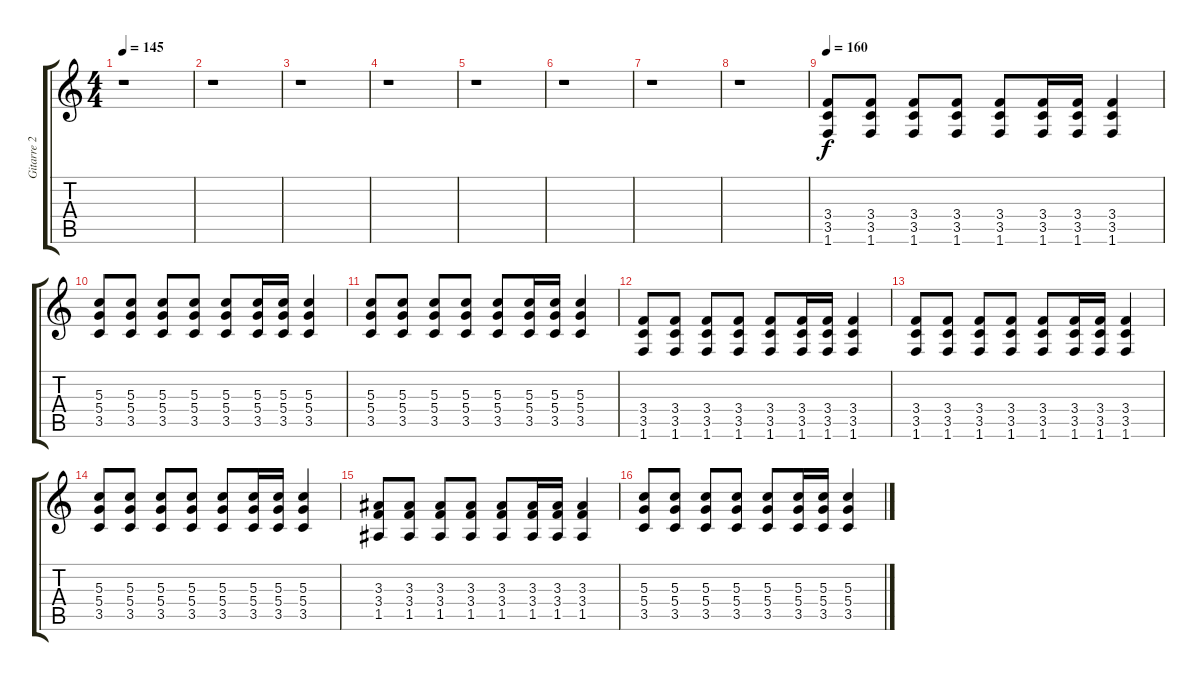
\track ("Gitarre 2" "Gitarre 2") {instrument distortionguitar}
\staff {score tabs}
\tuning (E4 B3 G3 D3 A2 E2) {hide}
\ts (4 4)
\tempo 145
\clef g2
\ks c
r.1{dy f} |
r.1 |
r.1 |
r.1 |
r.1 |
r.1 |
r.1 |
r.1 |
\tempo 160
(3.4 3.5 1.6).8 (3.4 3.5 1.6).8 (3.4 3.5 1.6).8 (3.4 3.5 1.6).8 (3.4 3.5 1.6).8 (3.4 3.5 1.6).16 (3.4 3.5 1.6).16 (3.4 3.5 1.6).4 |
(5.3 5.4 3.5).8 (5.3 5.4 3.5).8 (5.3 5.4 3.5).8 (5.3 5.4 3.5).8 (5.3 5.4 3.5).8 (5.3 5.4 3.5).16 (5.3 5.4 3.5).16 (5.3 5.4 3.5).4 |
(5.3 5.4 3.5).8 (5.3 5.4 3.5).8 (5.3 5.4 3.5).8 (5.3 5.4 3.5).8 (5.3 5.4 3.5).8 (5.3 5.4 3.5).16 (5.3 5.4 3.5).16 (5.3 5.4 3.5).4 |
(3.4 3.5 1.6).8 (3.4 3.5 1.6).8 (3.4 3.5 1.6).8 (3.4 3.5 1.6).8 (3.4 3.5 1.6).8 (3.4 3.5 1.6).16 (3.4 3.5 1.6).16 (3.4 3.5 1.6).4 |
(3.4 3.5 1.6).8 (3.4 3.5 1.6).8 (3.4 3.5 1.6).8 (3.4 3.5 1.6).8 (3.4 3.5 1.6).8 (3.4 3.5 1.6).16 (3.4 3.5 1.6).16 (3.4 3.5 1.6).4 |
(5.3 5.4 3.5).8 (5.3 5.4 3.5).8 (5.3 5.4 3.5).8 (5.3 5.4 3.5).8 (5.3 5.4 3.5).8 (5.3 5.4 3.5).16 (5.3 5.4 3.5).16 (5.3 5.4 3.5).4 |
(3.3 3.4 1.5).8 (3.3 3.4 1.5).8 (3.3 3.4 1.5).8 (3.3 3.4 1.5).8 (3.3 3.4 1.5).8 (3.3 3.4 1.5).16 (3.3 3.4 1.5).16 (3.3 3.4 1.5).4 |
(5.3 5.4 3.5).8 (5.3 5.4 3.5).8 (5.3 5.4 3.5).8 (5.3 5.4 3.5).8 (5.3 5.4 3.5).8 (5.3 5.4 3.5).16 (5.3 5.4 3.5).16 (5.3 5.4 3.5).4
